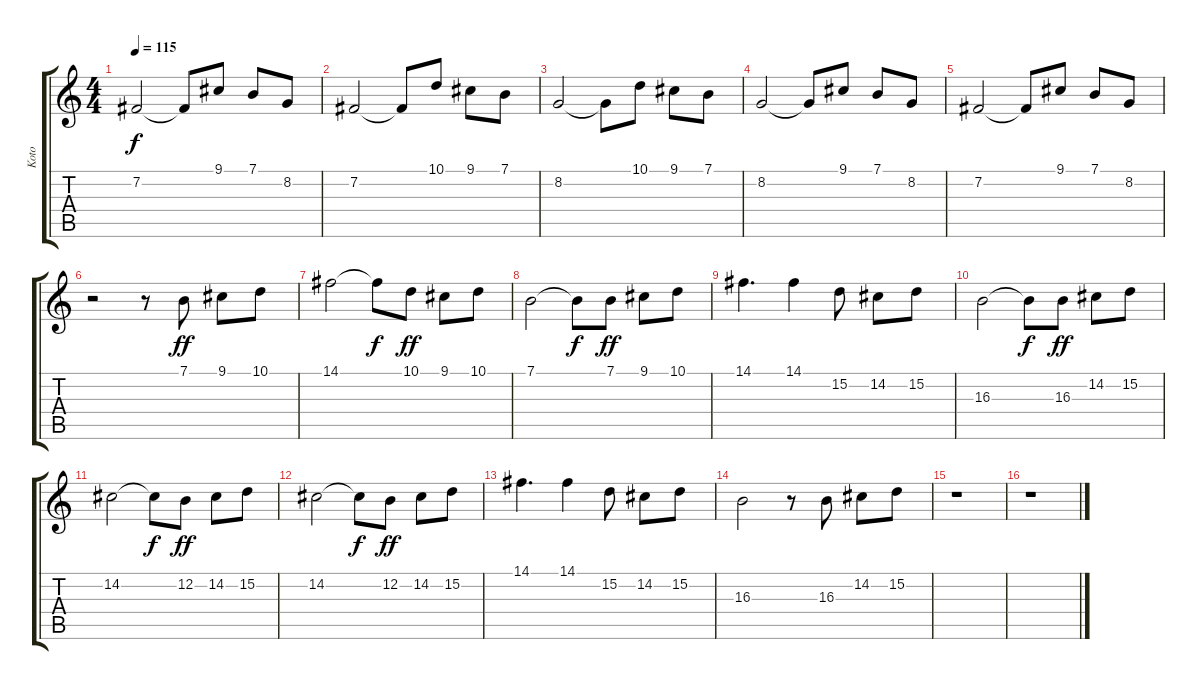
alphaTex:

\track ("Koto                " "Koto      ") {instrument koto}
\staff {score tabs}
\tuning (E4 B3 G3 D3 A2 E2) {hide}
\ts (4 4)
\tempo 115
\clef g2
\ks c
7.2.2{dy f} 7.2{t}.8 9.1.8 7.1.8 8.2.8 |
7.2.2 7.2{t}.8 10.1.8 9.1.8 7.1.8 |
8.2.2 8.2{t}.8 10.1.8 9.1.8 7.1.8 |
8.2.2 8.2{t}.8 9.1.8 7.1.8 8.2.8 |
7.2.2 7.2{t}.8 9.1.8 7.1.8 8.2.8 |
r.2 r.8 7.1.8{dy ff} 9.1.8 10.1.8 |
14.1.2 14.1{t}.8{dy f} 10.1.8{dy ff} 9.1.8 10.1.8 |
7.1.2 7.1{t}.8{dy f} 7.1.8{dy ff} 9.1.8 10.1.8 |
14.1.4{d} 14.1.4 15.2.8 14.2.8 15.2.8 |
16.3.2 16.3{t}.8{dy f} 16.3.8{dy ff} 14.2.8 15.2.8 |
14.2.2 14.2{t}.8{dy f} 12.2.8{dy ff} 14.2.8 15.2.8 |
14.2.2 14.2{t}.8{dy f} 12.2.8{dy ff} 14.2.8 15.2.8 |
14.1.4{d} 14.1.4 15.2.8 14.2.8 15.2.8 |
16.3.2 r.8 16.3.8 14.2.8 15.2.8 |
r.1 |
r.1
